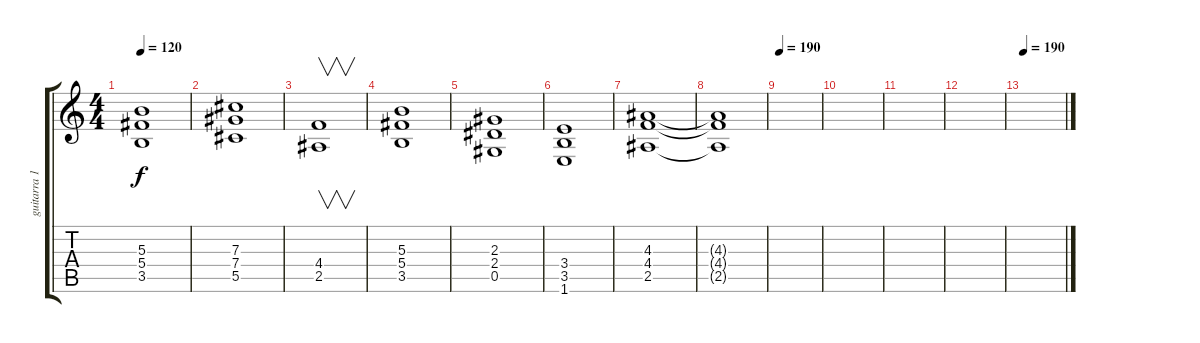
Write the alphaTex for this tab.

\track ("guitarra 1" "guitarra 1") {instrument distortionguitar}
\staff {score tabs}
\tuning (Eb4 Bb3 Gb3 Db3 Ab2 Eb2) {hide}
\ts (4 4)
\tempo 120
\clef g2
\ks c
(5.3 5.4 3.5).1{dy f} |
(7.3 7.4 5.5).1 |
(4.4 2.5).1{v} |
(5.3 5.4 3.5).1 |
(2.3 2.4 0.5).1 |
(3.4 3.5 1.6).1 |
(4.3 4.4 2.5).1 |
(4.3{t} 4.4{t} 2.5{t}).1 |
\tempo 190
|
|
|
|
\tempo 190
